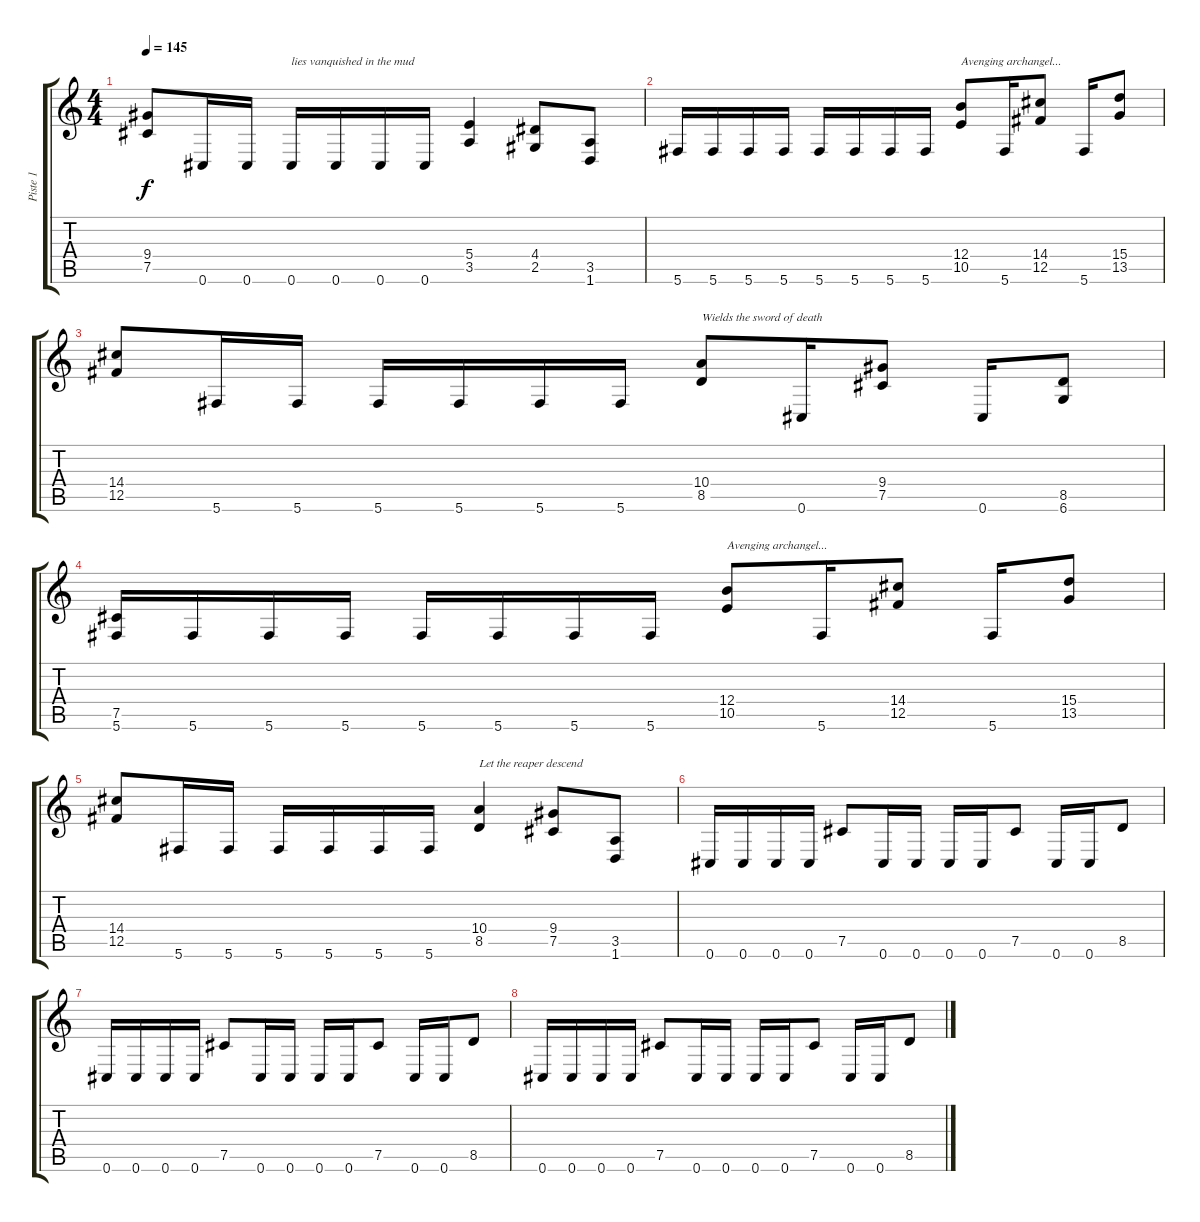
\track ("Piste 1" "Piste 1") {instrument distortionguitar}
\staff {score tabs}
\tuning (Db4 Ab3 E3 B2 Gb2 Db2) {hide}
\ts (4 4)
\tempo 145
\clef g2
\ks c
(9.4 7.5).8{dy f} 0.6.16 0.6.16 0.6.16{txt "lies vanquished in the mud"} 0.6.16 0.6.16 0.6.16 (5.4 3.5).4 (4.4 2.5).8 (3.5 1.6).8 |
5.6.16 5.6.16 5.6.16 5.6.16 5.6.16 5.6.16 5.6.16 5.6.16 (12.4 10.5).8{txt "Avenging archangel..."} 5.6.16 (14.4 12.5).8 5.6.16 (15.4 13.5).8 |
(14.4 12.5).8 5.6.16 5.6.16 5.6.16 5.6.16 5.6.16 5.6.16 (10.4 8.5).8{txt "Wields the sword of death"} 0.6.16 (9.4 7.5).8 0.6.16 (8.5 6.6).8 |
(7.5 5.6).16 5.6.16 5.6.16 5.6.16 5.6.16 5.6.16 5.6.16 5.6.16 (12.4 10.5).8{txt "Avenging archangel..."} 5.6.16 (14.4 12.5).8 5.6.16 (15.4 13.5).8 |
(14.4 12.5).8 5.6.16 5.6.16 5.6.16 5.6.16 5.6.16 5.6.16 (10.4 8.5).4{txt "Let the reaper descend"} (9.4 7.5).8 (3.5 1.6).8 |
0.6.16 0.6.16 0.6.16 0.6.16 7.5.8 0.6.16 0.6.16 0.6.16 0.6.16 7.5.8 0.6.16 0.6.16 8.5.8 |
0.6.16 0.6.16 0.6.16 0.6.16 7.5.8 0.6.16 0.6.16 0.6.16 0.6.16 7.5.8 0.6.16 0.6.16 8.5.8 |
0.6.16 0.6.16 0.6.16 0.6.16 7.5.8 0.6.16 0.6.16 0.6.16 0.6.16 7.5.8 0.6.16 0.6.16 8.5.8
